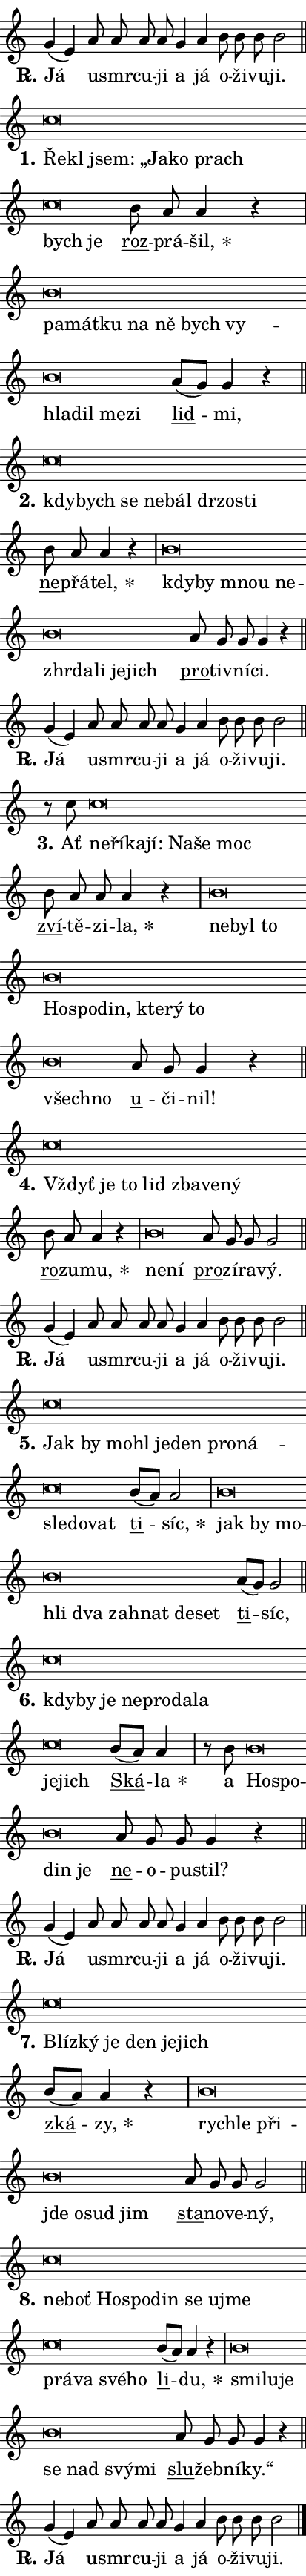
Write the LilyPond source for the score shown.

\version "2.22.1"
\header { tagline = "" }
\paper {
  indent = 0\cm
  top-margin = 0\cm
  right-margin = 0\cm
  bottom-margin = 0\cm
  left-margin = 0\cm
  paper-width = 7\cm
  page-breaking = #ly:one-page-breaking
  system-system-spacing.basic-distance = #11
  score-system-spacing.basic-distance = #11.3
  ragged-last = ##f
}


%% Author: Thomas Morley
%% https://lists.gnu.org/archive/html/lilypond-user/2020-05/msg00002.html
#(define (line-position grob)
"Returns position of @var[grob} in current system:
   @code{'start}, if at first time-step
   @code{'end}, if at last time-step
   @code{'middle} otherwise
"
  (let* ((col (ly:item-get-column grob))
         (ln (ly:grob-object col 'left-neighbor))
         (rn (ly:grob-object col 'right-neighbor))
         (col-to-check-left (if (ly:grob? ln) ln col))
         (col-to-check-right (if (ly:grob? rn) rn col))
         (break-dir-left
           (and
             (ly:grob-property col-to-check-left 'non-musical #f)
             (ly:item-break-dir col-to-check-left)))
         (break-dir-right
           (and
             (ly:grob-property col-to-check-right 'non-musical #f)
             (ly:item-break-dir col-to-check-right))))
        (cond ((eqv? 1 break-dir-left) 'start)
              ((eqv? -1 break-dir-right) 'end)
              (else 'middle))))

#(define (tranparent-at-line-position vctor)
  (lambda (grob)
  "Relying on @code{line-position} select the relevant enry from @var{vctor}.
Used to determine transparency,"
    (case (line-position grob)
      ((end) (not (vector-ref vctor 0)))
      ((middle) (not (vector-ref vctor 1)))
      ((start) (not (vector-ref vctor 2))))))

noteHeadBreakVisibility =
#(define-music-function (break-visibility)(vector?)
"Makes @code{NoteHead}s transparent relying on @var{break-visibility}"
#{
  \override NoteHead.transparent =
    #(tranparent-at-line-position break-visibility)
#})

#(define delete-ledgers-for-transparent-note-heads
  (lambda (grob)
    "Reads whether a @code{NoteHead} is transparent.
If so this @code{NoteHead} is removed from @code{'note-heads} from
@var{grob}, which is supposed to be @code{LedgerLineSpanner}.
As a result ledgers are not printed for this @code{NoteHead}"
    (let* ((nhds-array (ly:grob-object grob 'note-heads))
           (nhds-list
             (if (ly:grob-array? nhds-array)
                 (ly:grob-array->list nhds-array)
                 '()))
           ;; Relies on the transparent-property being done before
           ;; Staff.LedgerLineSpanner.after-line-breaking is executed.
           ;; This is fragile ...
           (to-keep
             (remove
               (lambda (nhd)
                 (ly:grob-property nhd 'transparent #f))
               nhds-list)))
      ;; TODO find a better method to iterate over grob-arrays, similiar
      ;; to filter/remove etc for lists
      ;; For now rebuilt from scratch
      (set! (ly:grob-object grob 'note-heads)  '())
      (for-each
        (lambda (nhd)
          (ly:pointer-group-interface::add-grob grob 'note-heads nhd))
        to-keep))))

hideNotes = {
  \noteHeadBreakVisibility #begin-of-line-visible
}
unHideNotes = {
  \noteHeadBreakVisibility #all-visible
}

% work-around for resetting accidentals
% https://lilypond.org/doc/v2.23/Documentation/notation/displaying-rhythms#unmetered-music
cadenzaMeasure = {
  \cadenzaOff
  \partial 1024 s1024
  \cadenzaOn
}

#(define-markup-command (accent layout props text) (markup?)
  "Underline accented syllable"
  (interpret-markup layout props
    #{\markup \override #'(offset . 4.3) \underline { #text }#}))

responsum = \markup \concat {
  "R" \hspace #-1.05 \path #0.1 #'((moveto 0 0.07) (lineto 0.9 0.8)) \hspace #0.05 "."
}

\layout {
    \context {
        \Staff
        \remove "Time_signature_engraver"
        \override LedgerLineSpanner.after-line-breaking = #delete-ledgers-for-transparent-note-heads
    }
    \context {
        \Voice {
            \override NoteHead.output-attributes = #'((class . "notehead"))
            \override Hairpin.height = #0.55
        }
    }
    \context {
        \Lyrics {
            \override StanzaNumber.output-attributes = #'((class . "stanzanumber"))
            \override LyricSpace.minimum-distance = #0.9
            \override LyricText.font-name = #"TeX Gyre Schola"
            \override LyricText.font-size = 1
            \override StanzaNumber.font-name = #"TeX Gyre Schola Bold"
            \override StanzaNumber.font-size = 1
        }
    }
}

% magnetic-lyrics.ily
%
%   written by
%     Jean Abou Samra <jean@abou-samra.fr>
%     Werner Lemberg <wl@gnu.org>
%
%   adapted by
%     Jiri Hon <jiri.hon@gmail.com>
%
% Version 2022-Apr-15

% https://www.mail-archive.com/lilypond-user@gnu.org/msg149350.html

#(define (Left_hyphen_pointer_engraver context)
   "Collect syllable-hyphen-syllable occurrences in lyrics and store
them in properties.  This engraver only looks to the left.  For
example, if the lyrics input is @code{foo -- bar}, it does the
following.

@itemize @bullet
@item
Set the @code{text} property of the @code{LyricHyphen} grob between
@q{foo} and @q{bar} to @code{foo}.

@item
Set the @code{left-hyphen} property of the @code{LyricText} grob with
text @q{foo} to the @code{LyricHyphen} grob between @q{foo} and
@q{bar}.
@end itemize

Use this auxiliary engraver in combination with the
@code{lyric-@/text::@/apply-@/magnetic-@/offset!} hook."
   (let ((hyphen #f)
         (text #f))
     (make-engraver
      (acknowledgers
       ((lyric-syllable-interface engraver grob source-engraver)
        (set! text grob)))
      (end-acknowledgers
       ((lyric-hyphen-interface engraver grob source-engraver)
        ;(when (not (grob::has-interface grob 'lyric-space-interface))
          (set! hyphen grob)));)
      ((stop-translation-timestep engraver)
       (when (and text hyphen)
         (ly:grob-set-object! text 'left-hyphen hyphen))
       (set! text #f)
       (set! hyphen #f)))))

#(define (lyric-text::apply-magnetic-offset! grob)
   "If the space between two syllables is less than the value in
property @code{LyricText@/.details@/.squash-threshold}, move the right
syllable to the left so that it gets concatenated with the left
syllable.

Use this function as a hook for
@code{LyricText@/.after-@/line-@/breaking} if the
@code{Left_@/hyphen_@/pointer_@/engraver} is active."
   (let ((hyphen (ly:grob-object grob 'left-hyphen #f)))
     (when hyphen
       (let ((left-text (ly:spanner-bound hyphen LEFT)))
         (when (grob::has-interface left-text 'lyric-syllable-interface)
           (let* ((common (ly:grob-common-refpoint grob left-text X))
                  (this-x-ext (ly:grob-extent grob common X))
                  (left-x-ext
                   (begin
                     ;; Trigger magnetism for left-text.
                     (ly:grob-property left-text 'after-line-breaking)
                     (ly:grob-extent left-text common X)))
                  ;; `delta` is the gap width between two syllables.
                  (delta (- (interval-start this-x-ext)
                            (interval-end left-x-ext)))
                  (details (ly:grob-property grob 'details))
                  (threshold (assoc-get 'squash-threshold details 0.2)))
             (when (< delta threshold)
               (let* (;; We have to manipulate the input text so that
                      ;; ligatures crossing syllable boundaries are not
                      ;; disabled.  For languages based on the Latin
                      ;; script this is essentially a beautification.
                      ;; However, for non-Western scripts it can be a
                      ;; necessity.
                      (lt (ly:grob-property left-text 'text))
                      (rt (ly:grob-property grob 'text))
                      (is-space (grob::has-interface hyphen 'lyric-space-interface))
                      (space (if is-space " " ""))
                      (space-markup (grob-interpret-markup grob " "))
                      (space-size (interval-length (ly:stencil-extent space-markup X)))
                      (extra-delta (if is-space space-size 0))
                      ;; Append new syllable.
                      (ltrt-space (if (and (string? lt) (string? rt))
                                (string-append lt space rt)
                                (make-concat-markup (list lt space rt))))
                      ;; Right-align `ltrt` to the right side.
                      (ltrt-space-markup (grob-interpret-markup
                               grob
                               (make-translate-markup
                                (cons (interval-length this-x-ext) 0)
                                (make-right-align-markup ltrt-space)))))
                 (begin
                   ;; Don't print `left-text`.
                   (ly:grob-set-property! left-text 'stencil #f)
                   ;; Set text and stencil (which holds all collected
                   ;; syllables so far) and shift it to the left.
                   (ly:grob-set-property! grob 'text ltrt-space)
                   (ly:grob-set-property! grob 'stencil ltrt-space-markup)
                   (ly:grob-translate-axis! grob (- (- delta extra-delta)) X))))))))))


#(define (lyric-hyphen::displace-bounds-first grob)
   ;; Make very sure this callback isn't triggered too early.
   (let ((left (ly:spanner-bound grob LEFT))
         (right (ly:spanner-bound grob RIGHT)))
     (ly:grob-property left 'after-line-breaking)
     (ly:grob-property right 'after-line-breaking)
     (ly:lyric-hyphen::print grob)))

squashThreshold = #0.4

\layout {
  \context {
    \Lyrics
    \consists #Left_hyphen_pointer_engraver
    \override LyricText.after-line-breaking =
      #lyric-text::apply-magnetic-offset!
    \override LyricHyphen.stencil = #lyric-hyphen::displace-bounds-first
    \override LyricText.details.squash-threshold = \squashThreshold
    \override LyricHyphen.minimum-distance = 0
    \override LyricHyphen.minimum-length = \squashThreshold
  }
}

squash = \override LyricText.details.squash-threshold = 9999
unSquash = \override LyricText.details.squash-threshold = \squashThreshold

left = \override LyricText.self-alignment-X = #LEFT
unLeft = \revert LyricText.self-alignment-X

starOffset = #(lambda (grob) 
                (let ((x_offset (ly:self-alignment-interface::aligned-on-x-parent grob)))
                  (if (= x_offset 0) 0 (+ x_offset 1.2))))

star = #(define-music-function (syllable)(string?)
"Append star separator at the end of a syllable"
#{
  \once \override LyricText.X-offset = #starOffset
  \lyricmode { \markup {
    #syllable
    \override #'((font-name . "TeX Gyre Schola Bold")) \hspace #0.2 \lower #0.65 \larger "*"
  } }
#})

starAccent = #(define-music-function (syllable)(string?)
"Append star separator at the end of a syllable and make accent"
#{
  \once \override LyricText.X-offset = #starOffset
  \lyricmode { \markup {
    \accent #syllable
    \override #'((font-name . "TeX Gyre Schola Bold")) \hspace #0.2 \lower #0.65 \larger "*"
  } }
#})

breath = #(define-music-function (syllable)(string?)
"Append breathing indicator at the end of a syllable"
#{
  \lyricmode { \markup { #syllable "+" } }
#})

optionalBreath = #(define-music-function (syllable)(string?)
"Append optional breathing indicator at the end of a syllable"
#{
  \lyricmode { \markup { #syllable "(+)" } }
#})


\score {
    <<
        \new Voice = "melody" { \cadenzaOn \key c \major \relative { g'4( e) a8 a a a \bar "" g4 a \bar "" b8 b b b2 \cadenzaMeasure \bar "||" \break } }
        \new Lyrics \lyricsto "melody" { \lyricmode { \set stanza = \responsum
Já u -- smr -- cu -- ji a já o -- ži -- vu -- ji. } }
    >>
    \layout {}
}

\score {
    <<
        \new Voice = "melody" { \cadenzaOn \key c \major \relative { c''\breve*1/16 \hideNotes \breve*1/16 \bar "" \breve*1/16 \bar "" \breve*1/16 \bar "" \breve*1/16 \bar "" \breve*1/16 \bar "" \breve*1/16 \breve*1/16 \bar "" \unHideNotes \bar "" b8 a a4 r \cadenzaMeasure \bar "|" b\breve*1/16 \hideNotes \breve*1/16 \bar "" \breve*1/16 \bar "" \breve*1/16 \bar "" \breve*1/16 \bar "" \breve*1/16 \bar "" \breve*1/16 \bar "" \breve*1/16 \bar "" \breve*1/16 \bar "" \breve*1/16 \breve*1/16 \bar "" \unHideNotes \bar "" a8[( g)] g4 r \cadenzaMeasure \bar "||" \break } }
        \new Lyrics \lyricsto "melody" { \lyricmode { \set stanza = "1."
\left Ře -- \squash kl jsem: „Ja -- ko prach bych je \unLeft \unSquash \markup \accent roz -- prá -- \star šil, \left pa -- \squash mát -- ku na ně bych vy -- hla -- dil me -- zi \unLeft \unSquash \markup \accent lid -- mi, } }
    >>
    \layout {}
}

\score {
    <<
        \new Voice = "melody" { \cadenzaOn \key c \major \relative { c''\breve*1/16 \hideNotes \breve*1/16 \bar "" \breve*1/16 \bar "" \breve*1/16 \bar "" \breve*1/16 \bar "" \breve*1/16 \bar "" \breve*1/16 \breve*1/16 \bar "" \unHideNotes \bar "" b8 a a4 r \cadenzaMeasure \bar "|" b\breve*1/16 \hideNotes \breve*1/16 \bar "" \breve*1/16 \bar "" \breve*1/16 \bar "" \breve*1/16 \bar "" \breve*1/16 \bar "" \breve*1/16 \bar "" \breve*1/16 \breve*1/16 \bar "" \unHideNotes \bar "" a8 g g g4 r \cadenzaMeasure \bar "||" \break } }
        \new Lyrics \lyricsto "melody" { \lyricmode { \set stanza = "2."
\left kdy -- \squash bych se ne -- bál dr -- zo -- sti \unLeft \unSquash \markup \accent ne -- přá -- \star tel, \left kdy -- \squash by mnou ne -- zhr -- da -- li je -- jich \unLeft \unSquash \markup \accent pro -- tiv -- ní -- ci. } }
    >>
    \layout {}
}

\score {
    <<
        \new Voice = "melody" { \cadenzaOn \key c \major \relative { g'4( e) a8 a a a \bar "" g4 a \bar "" b8 b b b2 \cadenzaMeasure \bar "||" \break } }
        \new Lyrics \lyricsto "melody" { \lyricmode { \set stanza = \responsum
Já u -- smr -- cu -- ji a já o -- ži -- vu -- ji. } }
    >>
    \layout {}
}

\score {
    <<
        \new Voice = "melody" { \cadenzaOn \key c \major \relative { r8 c''8 c\breve*1/16 \hideNotes \breve*1/16 \bar "" \breve*1/16 \bar "" \breve*1/16 \bar "" \breve*1/16 \bar "" \breve*1/16 \breve*1/16 \bar "" \unHideNotes \bar "" b8 a a a4 r \cadenzaMeasure \bar "|" b\breve*1/16 \hideNotes \breve*1/16 \bar "" \breve*1/16 \bar "" \breve*1/16 \bar "" \breve*1/16 \bar "" \breve*1/16 \bar "" \breve*1/16 \bar "" \breve*1/16 \bar "" \breve*1/16 \bar "" \breve*1/16 \breve*1/16 \bar "" \unHideNotes \bar "" a8 g g4 r \cadenzaMeasure \bar "||" \break } }
        \new Lyrics \lyricsto "melody" { \lyricmode { \set stanza = "3."
Ať \left ne -- \squash ří -- ka -- jí: Na -- še moc \unLeft \unSquash \markup \accent zví -- tě -- zi -- \star la, \left ne -- \squash byl to Ho -- spo -- din, kte -- rý to všech -- no \unLeft \unSquash \markup \accent u -- či -- nil! } }
    >>
    \layout {}
}

\score {
    <<
        \new Voice = "melody" { \cadenzaOn \key c \major \relative { c''\breve*1/16 \hideNotes \breve*1/16 \bar "" \breve*1/16 \bar "" \breve*1/16 \bar "" \breve*1/16 \bar "" \breve*1/16 \breve*1/16 \bar "" \unHideNotes \bar "" b8 a a4 r \cadenzaMeasure \bar "|" b\breve*1/16 \hideNotes \breve*1/16 \bar "" \unHideNotes \bar "" a8 g g g2 \cadenzaMeasure \bar "||" \break } }
        \new Lyrics \lyricsto "melody" { \lyricmode { \set stanza = "4."
\left Vždyť \squash je to lid zba -- ve -- ný \unLeft \unSquash \markup \accent ro -- zu -- \star mu, \left ne -- \squash ní \unLeft \unSquash \markup \accent pro -- zí -- ra -- vý. } }
    >>
    \layout {}
}

\score {
    <<
        \new Voice = "melody" { \cadenzaOn \key c \major \relative { g'4( e) a8 a a a \bar "" g4 a \bar "" b8 b b b2 \cadenzaMeasure \bar "||" \break } }
        \new Lyrics \lyricsto "melody" { \lyricmode { \set stanza = \responsum
Já u -- smr -- cu -- ji a já o -- ži -- vu -- ji. } }
    >>
    \layout {}
}

\score {
    <<
        \new Voice = "melody" { \cadenzaOn \key c \major \relative { c''\breve*1/16 \hideNotes \breve*1/16 \bar "" \breve*1/16 \bar "" \breve*1/16 \bar "" \breve*1/16 \bar "" \breve*1/16 \bar "" \breve*1/16 \bar "" \breve*1/16 \bar "" \breve*1/16 \bar "" \breve*1/16 \breve*1/16 \bar "" \unHideNotes \bar "" b8[( a)] a2 \cadenzaMeasure \bar "|" b\breve*1/16 \hideNotes \breve*1/16 \bar "" \breve*1/16 \bar "" \breve*1/16 \bar "" \breve*1/16 \bar "" \breve*1/16 \bar "" \breve*1/16 \bar "" \breve*1/16 \breve*1/16 \bar "" \unHideNotes \bar "" a8[( g)] g2 \cadenzaMeasure \bar "||" \break } }
        \new Lyrics \lyricsto "melody" { \lyricmode { \set stanza = "5."
\left Jak \squash by mo -- hl je -- den pro -- ná -- sle -- do -- vat \unLeft \unSquash \markup \accent ti -- \star síc, \left jak \squash by mo -- hli dva za -- hnat de -- set \unLeft \unSquash \markup \accent ti -- síc, } }
    >>
    \layout {}
}

\score {
    <<
        \new Voice = "melody" { \cadenzaOn \key c \major \relative { c''\breve*1/16 \hideNotes \breve*1/16 \bar "" \breve*1/16 \bar "" \breve*1/16 \bar "" \breve*1/16 \bar "" \breve*1/16 \bar "" \breve*1/16 \bar "" \breve*1/16 \breve*1/16 \bar "" \unHideNotes \bar "" b8[( a)] a4 \cadenzaMeasure \bar "|" r8 b8 b\breve*1/16 \hideNotes \breve*1/16 \bar "" \breve*1/16 \breve*1/16 \bar "" \unHideNotes \bar "" a8 g g g4 r \cadenzaMeasure \bar "||" \break } }
        \new Lyrics \lyricsto "melody" { \lyricmode { \set stanza = "6."
\left kdy -- \squash by je ne -- pro -- da -- la je -- jich \unLeft \unSquash \markup \accent Ská -- \star la a \left Ho -- \squash spo -- din je \unLeft \unSquash \markup \accent ne -- o -- pu -- stil? } }
    >>
    \layout {}
}

\score {
    <<
        \new Voice = "melody" { \cadenzaOn \key c \major \relative { g'4( e) a8 a a a \bar "" g4 a \bar "" b8 b b b2 \cadenzaMeasure \bar "||" \break } }
        \new Lyrics \lyricsto "melody" { \lyricmode { \set stanza = \responsum
Já u -- smr -- cu -- ji a já o -- ži -- vu -- ji. } }
    >>
    \layout {}
}

\score {
    <<
        \new Voice = "melody" { \cadenzaOn \key c \major \relative { c''\breve*1/16 \hideNotes \breve*1/16 \bar "" \breve*1/16 \bar "" \breve*1/16 \bar "" \breve*1/16 \breve*1/16 \bar "" \unHideNotes \bar "" b8[( a)] a4 r \cadenzaMeasure \bar "|" b\breve*1/16 \hideNotes \breve*1/16 \bar "" \breve*1/16 \bar "" \breve*1/16 \bar "" \breve*1/16 \bar "" \breve*1/16 \breve*1/16 \bar "" \unHideNotes \bar "" a8 g g g2 \cadenzaMeasure \bar "||" \break } }
        \new Lyrics \lyricsto "melody" { \lyricmode { \set stanza = "7."
\left Blíz -- \squash ký je den je -- jich \unLeft \unSquash \markup \accent zká -- \star zy, \left rych -- \squash le při -- jde o -- sud jim \unLeft \unSquash \markup \accent sta -- no -- ve -- ný, } }
    >>
    \layout {}
}

\score {
    <<
        \new Voice = "melody" { \cadenzaOn \key c \major \relative { c''\breve*1/16 \hideNotes \breve*1/16 \bar "" \breve*1/16 \bar "" \breve*1/16 \bar "" \breve*1/16 \bar "" \breve*1/16 \bar "" \breve*1/16 \bar "" \breve*1/16 \bar "" \breve*1/16 \bar "" \breve*1/16 \bar "" \breve*1/16 \breve*1/16 \bar "" \unHideNotes \bar "" b8[( a)] a4 r \cadenzaMeasure \bar "|" b\breve*1/16 \hideNotes \breve*1/16 \bar "" \breve*1/16 \bar "" \breve*1/16 \bar "" \breve*1/16 \bar "" \breve*1/16 \breve*1/16 \bar "" \unHideNotes \bar "" a8 g g g4 r \cadenzaMeasure \bar "||" \break } }
        \new Lyrics \lyricsto "melody" { \lyricmode { \set stanza = "8."
\left ne -- \squash boť Ho -- spo -- din se u -- jme prá -- va své -- ho \unLeft \unSquash \markup \accent li -- \star du, \left smi -- \squash lu -- je se nad svý -- mi \unLeft \unSquash \markup \accent slu -- žeb -- ní -- ky.“ } }
    >>
    \layout {}
}

\score {
    <<
        \new Voice = "melody" { \cadenzaOn \key c \major \relative { g'4( e) a8 a a a \bar "" g4 a \bar "" b8 b b b2 \cadenzaMeasure \bar "||" \break } \bar "|." }
        \new Lyrics \lyricsto "melody" { \lyricmode { \set stanza = \responsum
Já u -- smr -- cu -- ji a já o -- ži -- vu -- ji. } }
    >>
    \layout {}
}
